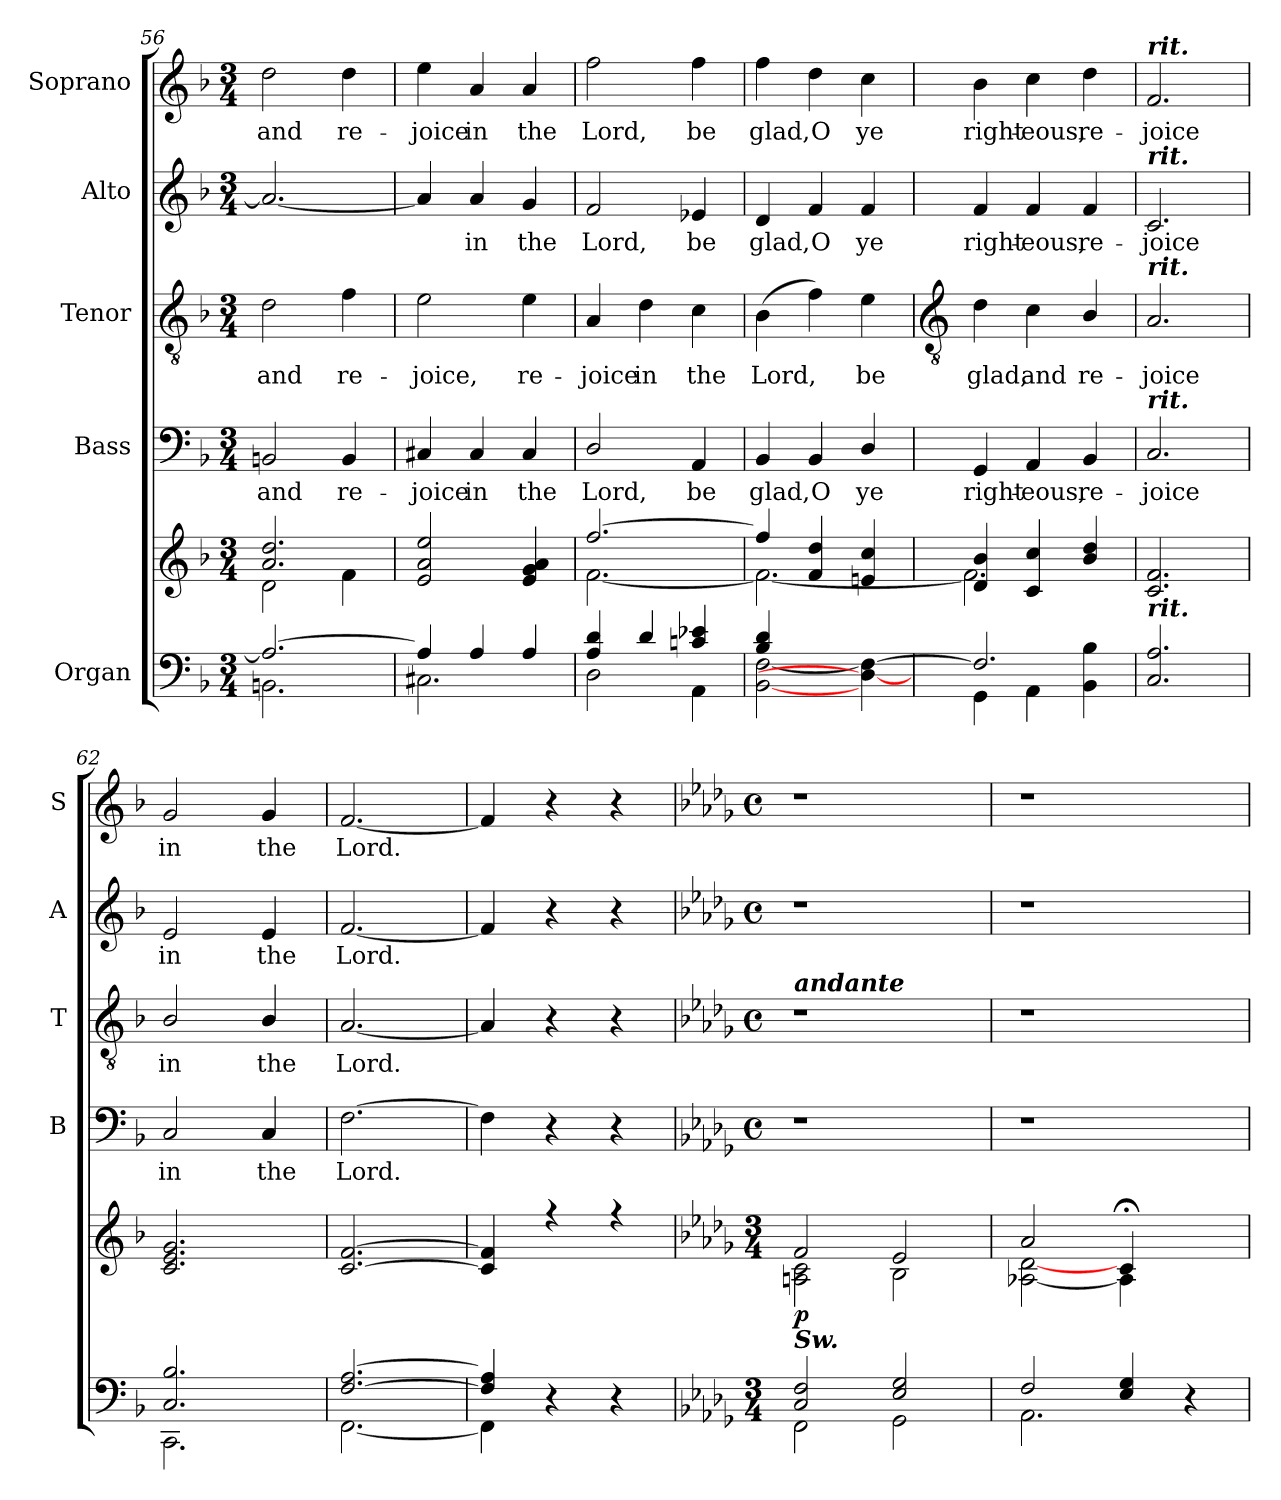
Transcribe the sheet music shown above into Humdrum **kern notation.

**kern	**kern	**dynam	**kern	**text	**kern	**text	**kern	**text	**kern	**text
*part5	*part5	*part5	*part4	*part4	*part3	*part3	*part2	*part2	*part1	*part1
*staff6	*staff5	*staff5/6	*staff4	*staff4	*staff3	*staff3	*staff2	*staff2	*staff1	*staff1
*I"Organ	*	*	*I"Bass	*	*I"Tenor	*	*I"Alto	*	*I"Soprano	*
*	*	*	*I'B	*	*I'T	*	*I'A	*	*I'S	*
*clefF4	*clefG2	*	*clefF4	*	*clefGv2	*	*clefG2	*	*clefG2	*
*k[b-]	*k[b-]	*	*k[b-]	*	*k[b-]	*	*k[b-]	*	*k[b-]	*
*F:	*F:	*	*F:	*	*F:	*	*F:	*	*F:	*
*M3/4	*M3/4	*	*M3/4	*	*M3/4	*	*M3/4	*	*M3/4	*
=56	=56	=56	=56	=56	=56	=56	=56	=56	=56	=56
*^	*^	*	*	*	*	*	*	*	*	*
!	!	!	!	!	!	!LO:LY:b	!	!LO:LY:b	!	!	!	!LO:LY:b
2.A/_	2.BBn\	2.a/ 2.dd/	2d\	.	2BBn	and	2d	and	2.a_	.	2dd	and
!	!	!	!	!	!	!LO:LY:b	!	!LO:LY:b	!	!	!	!LO:LY:b
.	.	.	4f\	.	4BB	re-	4f	re-	.	.	4dd	re-
=57	=57	=57	=57	=57	=57	=57	=57	=57	=57	=57	=57	=57
!	!	!	!LO:N:vis=1	!	!	!LO:LY:b	!	!LO:LY:b	!	!	!	!LO:LY:b
4A/]	2.C#X\	2e/ 2a/ 2ee/	2.ryy	.	4C#X	-joice	2e	-joice,	4a]	.	4ee	-joice
!	!	!	!	!	!	!LO:LY:b	!	!	!	!LO:LY:b	!	!LO:LY:b
4A/	.	.	.	.	4C#	in	.	.	4a	in	4a	in
!	!	!	!	!	!	!LO:LY:b	!	!LO:LY:b	!	!LO:LY:b	!	!LO:LY:b
4A/	.	4e/ 4g/ 4a/	.	.	4C#	the	4e	re-	4g	the	4a	the
=58	=58	=58	=58	=58	=58	=58	=58	=58	=58	=58	=58	=58
!	!	!	!	!	!	!LO:LY:b	!	!LO:LY:b	!	!LO:LY:b	!	!LO:LY:b
4A/ 4d/	2D\	[2.ff/	[2.f\	.	2D/	Lord,	4A	-joice	2f	Lord,	2ff	Lord,
!	!	!	!	!	!	!	!	!LO:LY:b	!	!	!	!
4d/	.	.	.	.	.	.	4d	in	.	.	.	.
!	!	!	!	!	!	!LO:LY:b	!	!LO:LY:b	!	!LO:LY:b	!	!LO:LY:b
4cn/ 4e-X/	4AA\	.	.	.	4AA	be	4c	the	4e-X	be	4ff	be
=59	=59	=59	=59	=59	=59	=59	=59	=59	=59	=59	=59	=59
!	!	!	!	!	!	!LO:LY:b	!	!LO:LY:b	!	!LO:LY:b	!	!LO:LY:b
4B-/ 4d/	[2BB-\ [2F\	4ff/]	2.f\_	.	4BB-	glad,	(>4B-	Lord,	4d	glad,	4ff	glad,
!	!	!	!	!	!	!LO:LY:b	!	!	!	!LO:LY:b	!	!LO:LY:b
2ryy	.	4f/ 4dd/	.	.	4BB-	O	4f)	.	4f	O	4dd	O
!	!	!	!	!	!	!LO:LY:b	!	!LO:LY:b	!	!LO:LY:b	!	!LO:LY:b
.	4D\_ 4F\_	4en/ 4cc/	.	.	4D/	ye	4e	be	4f	ye	4cc	ye
!!LO:LB:g=z
=60	=60	=60	=60	=60	=60	=60	=60	=60	=60	=60	=60	=60
*	*	*	*	*	*	*	*clefGv2	*	*	*	*	*
!	!	!	!	!	!	!LO:LY:b	!	!LO:LY:b	!	!LO:LY:b	!	!LO:LY:b
4GG\	2.F/]	4d/ 4b-/	2.f\]	.	4GG	right-	4d	glad,	4f	right-	4b-	right-
!	!	!	!	!	!	!LO:LY:b	!	!LO:LY:b	!	!LO:LY:b	!	!LO:LY:b
4AA\	.	4c/ 4cc/	.	.	4AA	-eous,	4c	and	4f	-eous,	4cc	-eous,
!	!	!	!	!	!	!LO:LY:b	!	!LO:LY:b	!	!LO:LY:b	!	!LO:LY:b
4BB-\ 4B-\	.	4b-/ 4dd/	.	.	4BB-	re-	4B-/	re-	4f	re-	4dd	re-
=61	=61	=61	=61	=61	=61	=61	=61	=61	=61	=61	=61	=61
!	!	!	!	!	!	!	!	!	!	!	!LO:TX:a:Bi:t=rit.	!
!	!	!	!	!	!	!	!	!	!LO:TX:a:Bi:t=rit.	!	!	!
!	!	!	!	!	!	!	!LO:TX:a:Bi:t=rit.	!	!	!	!	!
!	!	!	!	!	!LO:TX:a:Bi:t=rit.	!	!	!	!	!	!	!
!LO:TX:a:Bi:t=rit.	!	!	!	!	!	!	!	!	!	!	!	!
!	!LO:N:vis=1	!	!LO:N:vis=1	!	!	!LO:LY:b	!	!LO:LY:b	!	!LO:LY:b	!	!LO:LY:b
2.C/ 2.A/	2.ryy	2.c/ 2.f/	2.ryy	.	2.C	-joice	2.A	-joice	2.c	-joice	2.f	-joice
=62	=62	=62	=62	=62	=62	=62	=62	=62	=62	=62	=62	=62
!	!	!	!LO:N:vis=1	!	!	!LO:LY:b	!	!LO:LY:b	!	!LO:LY:b	!	!LO:LY:b
2.C/ 2.B-/	2.CC\	2.c/ 2.e/ 2.g/	2.ryy	.	2C	in	2B-/	in	2e	in	2g	in
!	!	!	!	!	!	!LO:LY:b	!	!LO:LY:b	!	!LO:LY:b	!	!LO:LY:b
.	.	.	.	.	4C	the	4B-/	the	4e	the	4g	the
=63	=63	=63	=63	=63	=63	=63	=63	=63	=63	=63	=63	=63
!	!	!	!LO:N:vis=1	!	!	!LO:LY:b	!	!LO:LY:b	!	!LO:LY:b	!	!LO:LY:b
[2.F/ [2.A/	[2.FF\	[2.c/ [2.f/	2.ryy	.	[2.F	Lord.	[2.A	Lord.	[2.f	Lord.	[2.f	Lord.
=64	=64	=64	=64	=64	=64	=64	=64	=64	=64	=64	=64	=64
!	!	!	!LO:N:vis=1	!	!	!	!	!	!	!	!	!
4F/] 4A/]	4FF\]	4c/] 4f/]	2.ryy	.	4F]	.	4A]	.	4f]	.	4f]	.
4r	4ryy	4r	.	.	4r	.	4r	.	4r	.	4r	.
4r	4ryy	4r	.	.	4r	.	4r	.	4r	.	4r	.
=65	=65	=65	=65	=65	=65	=65	=65	=65	=65	=65	=65	=65
*k[b-e-a-d-g-]	*	*k[b-e-a-d-g-]	*	*	*k[b-e-a-d-g-]	*	*k[b-e-a-d-g-]	*	*k[b-e-a-d-g-]	*	*k[b-e-a-d-g-]	*
*D-:	*	*D-:	*	*	*D-:	*	*D-:	*	*D-:	*	*D-:	*
*M3/4	*	*M3/4	*	*	*M4/4	*	*M4/4	*	*M4/4	*	*M4/4	*
*	*	*	*	*	*met(c)	*	*met(c)	*	*met(c)	*	*met(c)	*
*	*	*	*	*	*	*	*MM48	*	*	*	*	*
!	!	!	!	!	!	!	!LO:TX:a:Bi:t=andante	!	!	!	!	!
!	!	!LO:TX:b:Bi:t=Sw.	!	!	!	!	!	!	!	!	!	!
!	!	!	!	!LO:DY:b	!	!	!	!	!	!	!	!
2C/ 2F/	2FF\	2f/	2An\ 2c\	p	1r	.	1r	.	1r	.	1r	.
2E-/ 2G-/	2GG-\	2e-/	2B-\	.	.	.	.	.	.	.	.	.
=66	=66	=66	=66	=66	=66	=66	=66	=66	=66	=66	=66	=66
2F/	2.AA-\	2a-/	[2A-X\ [2d-\	.	1r	.	1r	.	1r	.	1r	.
4E-/ 4G-/	.	4c;</	4A-\]	.	.	.	.	.	.	.	.	.
4r	4ryy	4ryy	4ryy	.	.	.	.	.	.	.	.	.
*v	*v	*	*	*	*	*	*	*	*	*	*	*
*	*v	*v	*	*	*	*	*	*	*	*	*
=	=	=	=	=	=	=	=	=	=	=
*-	*-	*-	*-	*-	*-	*-	*-	*-	*-	*-
